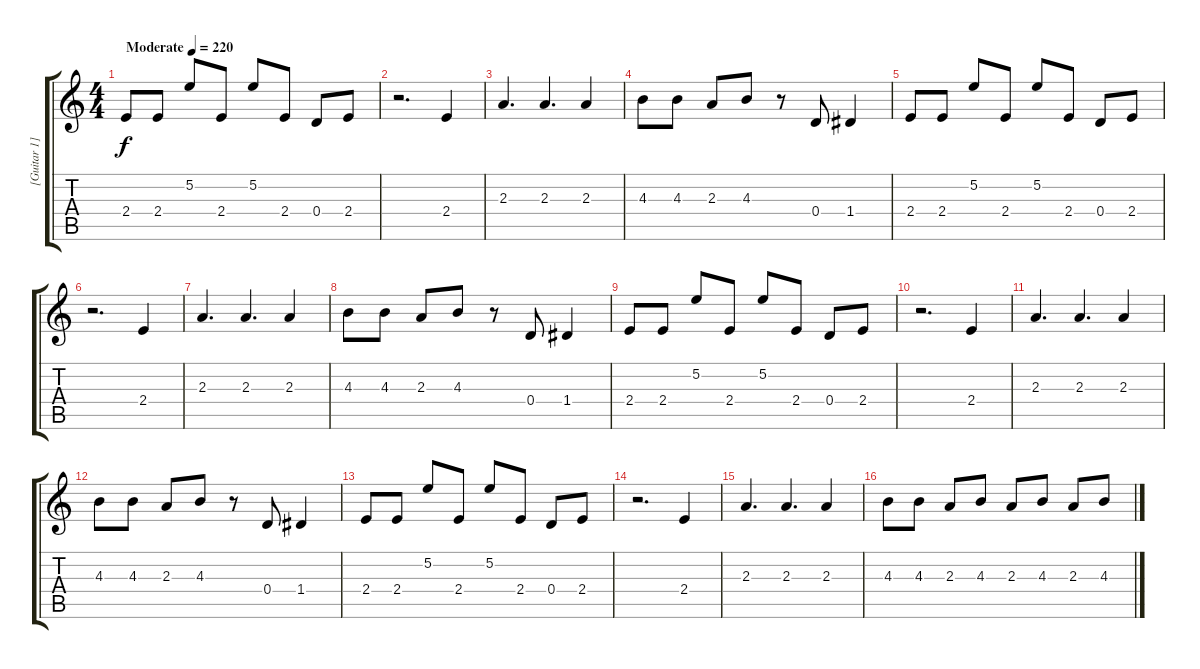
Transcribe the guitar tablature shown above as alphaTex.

\track ("[Guitar 1]" "[Guitar 1]") {instrument distortionguitar}
\staff {score tabs}
\tuning (E4 B3 G3 D3 A2 D2) {hide}
\ts (4 4)
\tempo (220 "Moderate")
\clef g2
\ks c
2.4.8{dy f instrument distortionguitar} 2.4.8 5.2.8 2.4.8 5.2.8 2.4.8 0.4.8 2.4.8 |
r.2{d} 2.4.4 |
2.3.4{d} 2.3.4{d} 2.3.4 |
4.3.8 4.3.8 2.3.8 4.3.8 r.8 0.4.8 1.4.4 |
2.4.8 2.4.8 5.2.8 2.4.8 5.2.8 2.4.8 0.4.8 2.4.8 |
r.2{d} 2.4.4 |
2.3.4{d} 2.3.4{d} 2.3.4 |
4.3.8 4.3.8 2.3.8 4.3.8 r.8 0.4.8 1.4.4 |
2.4.8 2.4.8 5.2.8 2.4.8 5.2.8 2.4.8 0.4.8 2.4.8 |
r.2{d} 2.4.4 |
2.3.4{d} 2.3.4{d} 2.3.4 |
4.3.8 4.3.8 2.3.8 4.3.8 r.8 0.4.8 1.4.4 |
2.4.8 2.4.8 5.2.8 2.4.8 5.2.8 2.4.8 0.4.8 2.4.8 |
r.2{d} 2.4.4 |
2.3.4{d} 2.3.4{d} 2.3.4 |
4.3.8 4.3.8 2.3.8 4.3.8 2.3.8 4.3.8 2.3.8 4.3.8
